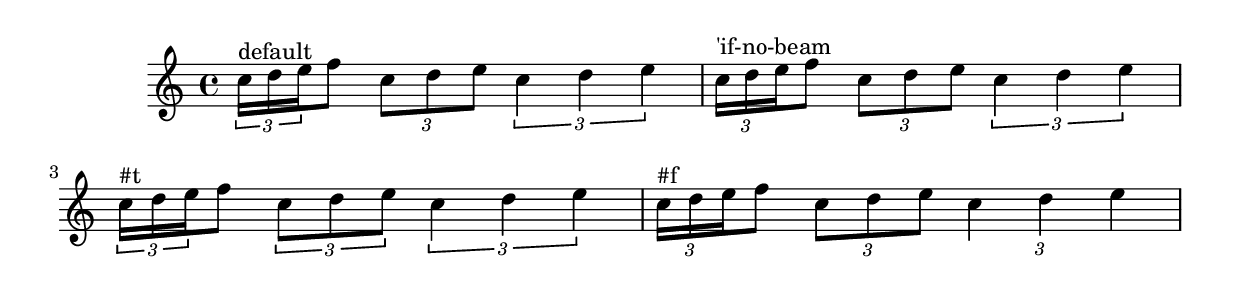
%% Do not edit this file; it is auto-generated from LSR http://lsr.dsi.unimi.it
%% This file is in the public domain.
\version "2.11.52"

\header {
  lsrtags = "rhythms, tweaks-and-overrides"

  texidoc = "
The default behavior of tuplet-bracket visibility is to print a bracket
unless there is a beam of the same length as the tuplet. To control the
visibility of tuplet brackets, set the property @code{TupletBracket
#'bracket-visibility} to either @code{##t} (always print a bracket),
@code{##f} (never print a bracket) or @code{#'if-no-beam} (only print a
bracket if there is no beam). 

"
  doctitle = "Controlling tuplet bracket visibility"
} % begin verbatim
mus = \relative c'' {
  \times 2/3 { c16[ d e } f8]
  \times 2/3 { c8 d e }
  \times 2/3 { c4 d e }
}

\new Voice \relative c'{
  << \mus s4^"default" >>
  \override TupletBracket #'bracket-visibility = #'if-no-beam
  << \mus s4^"'if-no-beam" >>
  \override TupletBracket #'bracket-visibility = ##t
  << \mus s4^"#t" >>
  \override TupletBracket #'bracket-visibility = ##f
  << \mus s4^"#f" >>
} 

